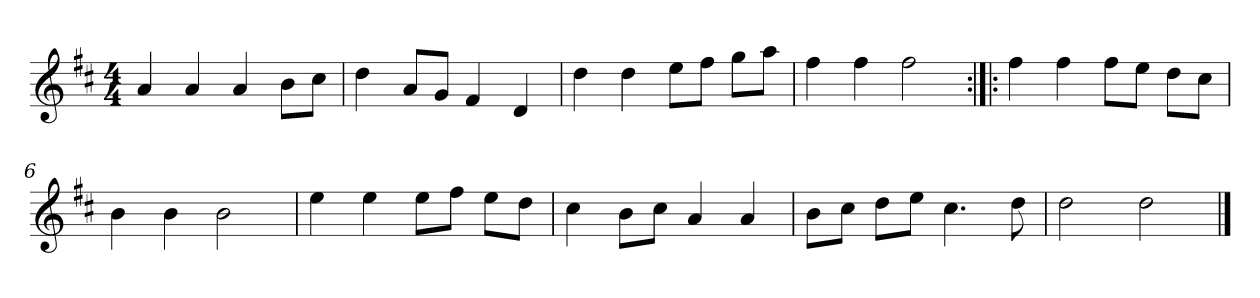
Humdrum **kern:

**kern
*part1
*staff1
*clefG2
*k[f#c#]
*D:
*M4/4
*MM120
=1
4a
4a
4a
8b\L
8cc#\J
=2
4dd
8a/L
8g/J
4f#
4d
=3
4dd
4dd
8ee\L
8ff#\J
8gg\L
8aa\J
=4
4ff#
4ff#
2ff#
=5:|!|:
4ff#
4ff#
8ff#\L
8ee\J
8dd\L
8cc#\J
=6
4b
4b
2b
=7
4ee
4ee
8ee\L
8ff#\J
8ee\L
8dd\J
=8
4cc#
8b\L
8cc#\J
4a
4a
=9
8b\L
8cc#\J
8dd\L
8ee\J
4.cc#
8dd
=10
2dd
2dd
==
*-
